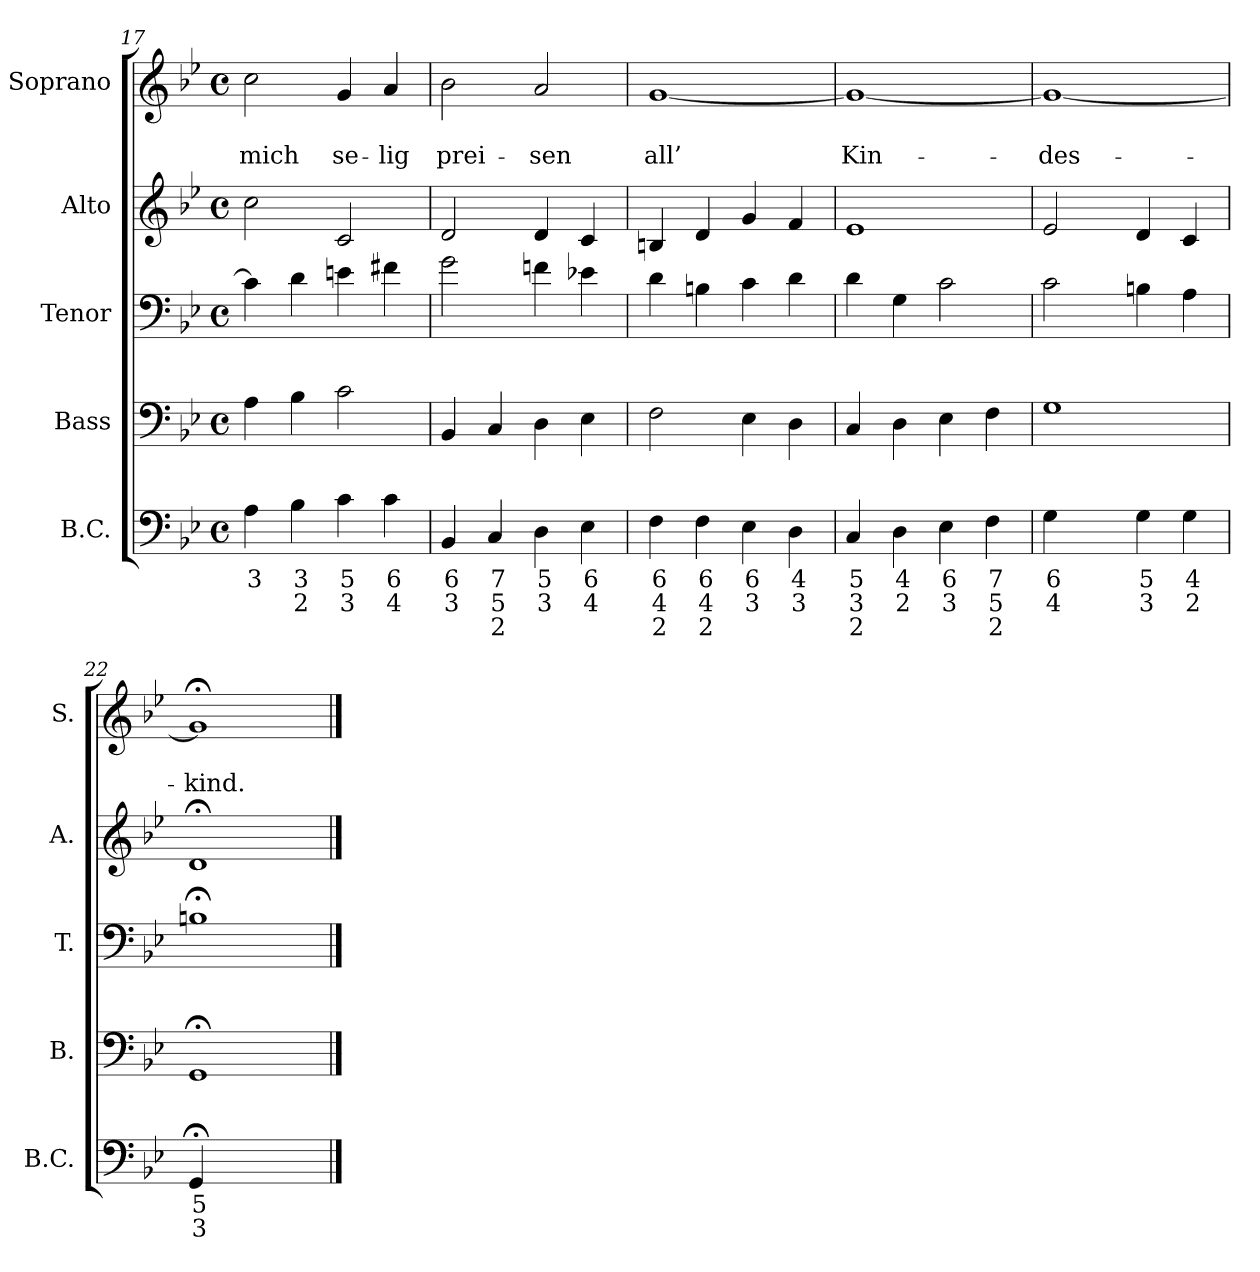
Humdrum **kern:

**kern	**text	**text	**text	**kern	**kern	**kern	**kern	**text	**text
*part5	*part5	*part5	*part5	*part4	*part3	*part2	*part1	*part1	*part1
*staff5	*staff5	*staff5	*staff5	*staff4	*staff3	*staff2	*staff1	*staff1	*staff1
*I"B.C.	*	*	*	*I"Bass	*I"Tenor	*I"Alto	*I"Soprano	*	*
*I'B.C.	*	*	*	*I'B.	*I'T.	*I'A.	*I'S.	*	*
*clefF4	*	*	*	*clefF4	*clefF4	*clefG2	*clefG2	*	*
*k[b-e-]	*	*	*	*k[b-e-]	*k[b-e-]	*k[b-e-]	*k[b-e-]	*	*
*g:	*	*	*	*g:	*g:	*g:	*g:	*	*
*M4/4	*	*	*	*M4/4	*M4/4	*M4/4	*M4/4	*	*
*met(c)	*	*	*	*met(c)	*met(c)	*met(c)	*met(c)	*	*
=17	=17	=17	=17	=17	=17	=17	=17	=17	=17
4Ai	3	.	.	4A\	4c\]	2cc\	2cc\	.	mich
4B-i	3	2	.	4B-\	4d\	.	.	.	.
4ci	5	3	.	2c\	4en\	2c/	4g/	.	se-
4ci	6	4	.	.	4f#X\	.	4a/	.	-lig
=18	=18	=18	=18	=18	=18	=18	=18	=18	=18
4BB-i	6	3	.	4BB-/	2g\	2d/	2b-\	.	prei-
4Ci	7	5	2	4C/	.	.	.	.	.
4Di	5	3	.	4D\	4fn\	4d/	2a/	.	-sen
4E-i	6	4	.	4E-\	4e-X\	4c/	.	.	.
=19	=19	=19	=19	=19	=19	=19	=19	=19	=19
4Fi	6	4	2	2F\	4d\	4Bn/	[1g	.	all’
4Fi	6	4	2	.	4Bn\	4d/	.	.	.
4E-i	6	3	.	4E-\	4c\	4g/	.	.	.
4Di	4	3	.	4D\	4d\	4f/	.	.	.
=20	=20	=20	=20	=20	=20	=20	=20	=20	=20
4Ci	5	3	2	4C/	4d\	1e-	1g_	.	Kin-
4Di	4	2	.	4D\	4G\	.	.	.	.
4E-i	6	3	.	4E-\	2c\	.	.	.	.
4Fi	7	5	2	4F\	.	.	.	.	.
=21	=21	=21	=21	=21	=21	=21	=21	=21	=21
4Gi	6	4	.	1G	2c\	2e-/	1g_	.	-des-
4ryy	.	.	.	.	.	.	.	.	.
4Gi	5	3	.	.	4Bn\	4d/	.	.	.
4Gi	4	2	.	.	4A\	4c/	.	.	.
=22	=22	=22	=22	=22	=22	=22	=22	=22	=22
4GG;<i	5	3	.	1GG;<	1Bn;<	1d;<	1g;<]	.	-kind.
2.ryy	.	.	.	.	.	.	.	.	.
==	==	==	==	==	==	==	==	==	==
*-	*-	*-	*-	*-	*-	*-	*-	*-	*-
